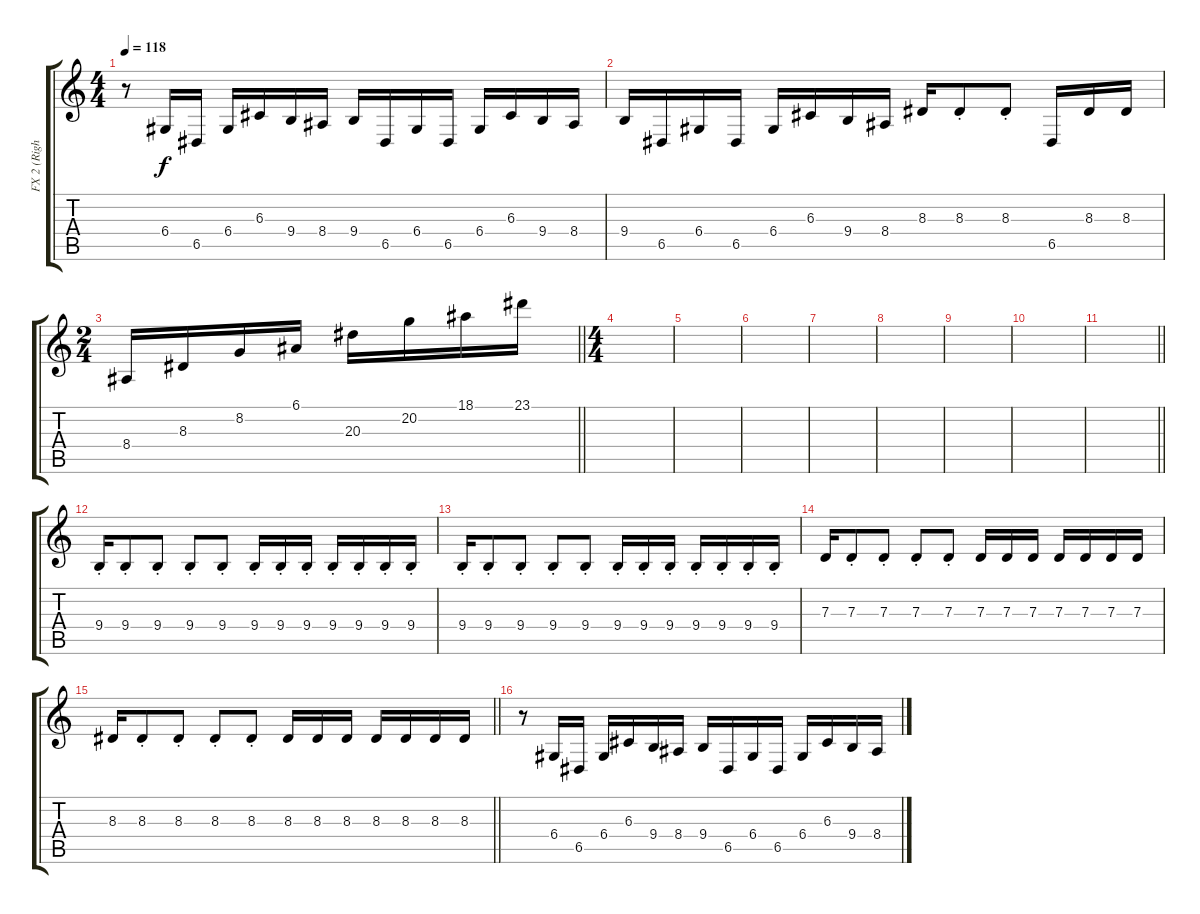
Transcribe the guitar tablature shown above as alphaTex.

\track ("FX 2 (Right)" "FX 2 (Righ") {instrument lead2sawtooth}
\staff {score tabs}
\tuning (E4 B3 G3 D3 A2 E2) {hide}
\ts (4 4)
\tempo 118
\clef g2
\ks c
r.8{dy f} 6.4.16 6.5.16 6.4.16 6.3.16 9.4.16 8.4.16 9.4.16 6.5.16 6.4.16 6.5.16 6.4.16 6.3.16 9.4.16 8.4.16 |
9.4.16 6.5.16 6.4.16 6.5.16 6.4.16 6.3.16 9.4.16 8.4.16 8.3.16 8.3{st}.8 8.3{st}.8 6.5.16 8.3.16 8.3.16 |
\ts (2 4)
\barLineRight lightlight
8.4.16 8.3.16 8.2.16 6.1.16 20.3.16 20.2.16 18.1.16 23.1.16 |
\ts (4 4)
|
|
|
|
|
|
|
\barLineRight lightlight
|
9.4{st}.16 9.4{st}.8 9.4{st}.8 9.4{st}.8 9.4{st}.8 9.4{st}.16 9.4{st}.16 9.4{st}.16 9.4{st}.16 9.4{st}.16 9.4{st}.16 9.4{st}.16 |
9.4{st}.16 9.4{st}.8 9.4{st}.8 9.4{st}.8 9.4{st}.8 9.4{st}.16 9.4{st}.16 9.4{st}.16 9.4{st}.16 9.4{st}.16 9.4{st}.16 9.4{st}.16 |
7.3.16 7.3{st}.8 7.3{st}.8 7.3{st}.8 7.3{st}.8 7.3.16 7.3.16 7.3.16 7.3.16 7.3.16 7.3.16 7.3.16 |
\barLineRight lightlight
8.3.16 8.3{st}.8 8.3{st}.8 8.3{st}.8 8.3{st}.8 8.3.16 8.3.16 8.3.16 8.3.16 8.3.16 8.3.16 8.3.16 |
r.8 6.4.16 6.5.16 6.4.16 6.3.16 9.4.16 8.4.16 9.4.16 6.5.16 6.4.16 6.5.16 6.4.16 6.3.16 9.4.16 8.4.16
